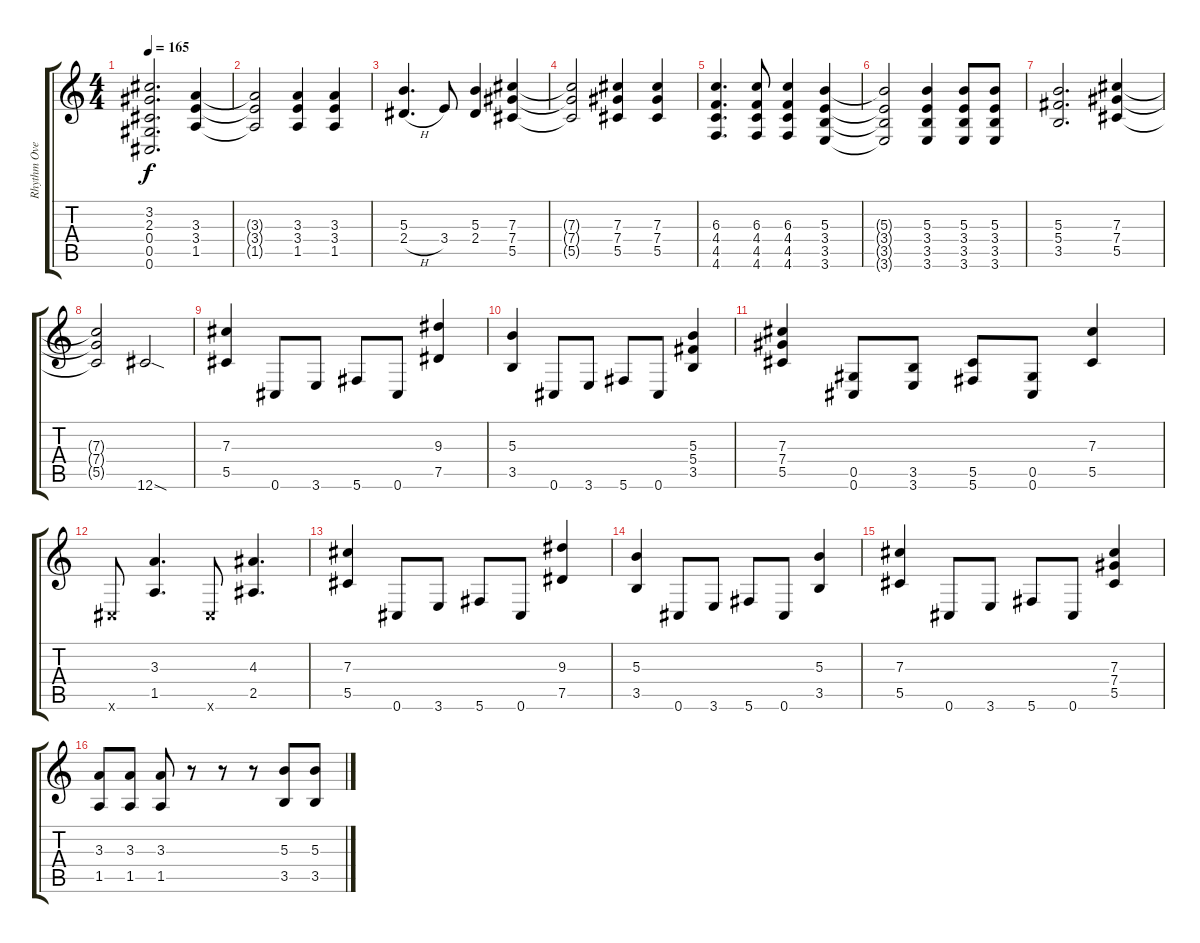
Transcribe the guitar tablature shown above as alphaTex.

\track ("Rhythm Overdub" "Rhythm Ove") {instrument distortionguitar}
\staff {score tabs}
\tuning (Eb4 Bb3 Gb3 Db3 Ab2 Db2) {hide}
\ts (4 4)
\tempo 165
\clef g2
\ks c
(3.2 2.3 0.4 0.5 0.6).2{d dy f} (3.3 3.4 1.5).4 |
(3.3{t} 3.4{t} 1.5{t}).2 (3.3 3.4 1.5).4 (3.3 3.4 1.5).4 |
(5.3 2.4{h}).4{d} 3.4.8 (5.3 2.4).4 (7.3 7.4 5.5).4 |
(7.3{t} 7.4{t} 5.5{t}).2 (7.3 7.4 5.5).4 (7.3 7.4 5.5).4 |
(6.3 4.4 4.5 4.6).4{d} (6.3 4.4 4.5 4.6).8 (6.3 4.4 4.5 4.6).4 (5.3 3.4 3.5 3.6).4 |
(5.3{t} 3.4{t} 3.5{t} 3.6{t}).2 (5.3 3.4 3.5 3.6).4 (5.3 3.4 3.5 3.6).8 (5.3 3.4 3.5 3.6).8 |
(5.3 5.4 3.5).2{d} (7.3 7.4 5.5).4 |
(7.3{t} 7.4{t} 5.5{t}).2 12.6{sod}.2 |
(7.3 5.5).4 0.6.8 3.6.8 5.6.8 0.6.8 (9.3 7.5).4 |
(5.3 3.5).4 0.6.8 3.6.8 5.6.8 0.6.8 (5.3 5.4 3.5).4 |
(7.3 7.4 5.5).4 (0.5 0.6).8 (3.5 3.6).8 (5.5 5.6).8 (0.5 0.6).8 (7.3 5.5).4 |
0.6{x}.8 (3.3 1.5).4{d} 0.6{x}.8 (4.3 2.5).4{d} |
(7.3 5.5).4 0.6.8 3.6.8 5.6.8 0.6.8 (9.3 7.5).4 |
(5.3 3.5).4 0.6.8 3.6.8 5.6.8 0.6.8 (5.3 3.5).4 |
(7.3 5.5).4 0.6.8 3.6.8 5.6.8 0.6.8 (7.3 7.4 5.5).4 |
(3.3 1.5).8 (3.3 1.5).8 (3.3 1.5).8 r.8 r.8 r.8 (5.3 3.5).8 (5.3 3.5).8
